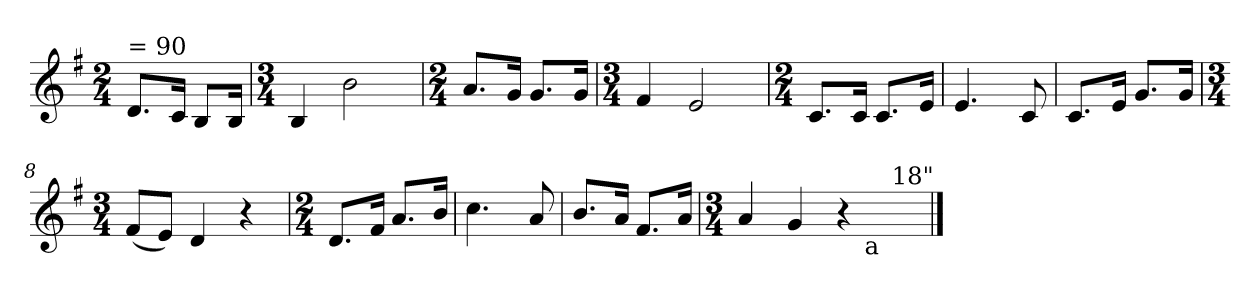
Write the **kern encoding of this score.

**kern
*part1
*staff1
*clefG2
*k[f#]
*G:
*M2/4
=1
!LO:TX:a:t== 90
8.d/L
16c/Jk
8B/L
16B/Jk
=2
*M3/4
4B/
2b\
=3
*M2/4
8.a/L
16g/Jk
8.g/L
16g/Jk
=4
*M3/4
4f#/
2e/
!!LO:LB:g=z
=5
*M2/4
8.c/L
16c/Jk
8.c/L
16e/Jk
=6
4.e/
8c/
=7
8.c/L
16e/Jk
8.g/L
16g/Jk
=8
*M3/4
(<8f#/L
8e/J)
4d/
4r
!!LO:LB:g=z
=9
*M2/4
8.d/L
16f#/Jk
8.a/L
16b/Jk
=10
4.cc\
8a/
=11
8.b/L
16a/Jk
8.f#/L
16a/Jk
=12
*M3/4
*^
*	*^
4a/	2ryy	2ryy
4g/	.	.
4r	16.ryy	8ryy
!	!LO:TX:b:t=a	!
.	8ryy	.
.	.	32ryy
!	!	!LO:TX:a:t=18"
.	.	16.ryy
.	32ryy	.
*v	*v	*v
==
*-
